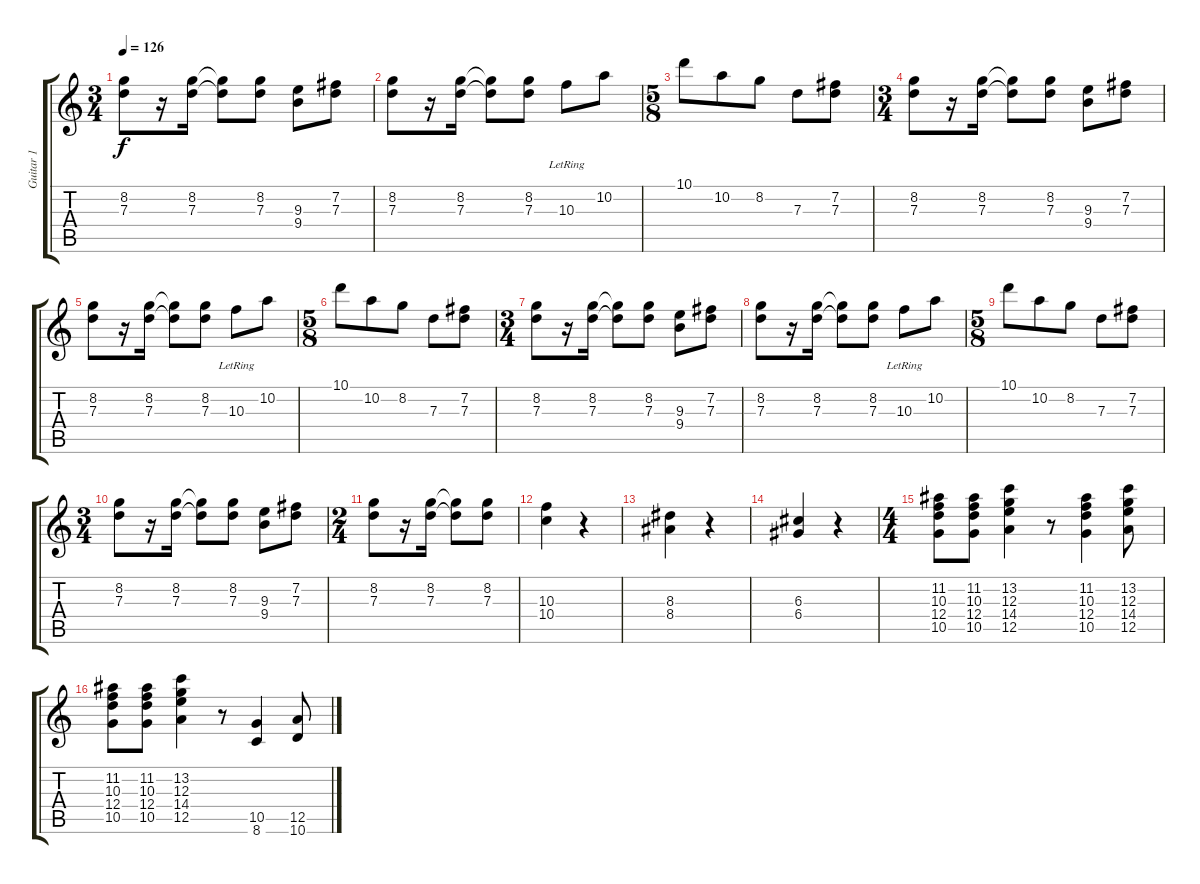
\track ("Guitar 1" "Guitar 1") {instrument overdrivenguitar}
\staff {score tabs}
\tuning (E4 B3 G3 D3 A2 E2) {hide}
\ts (3 4)
\tempo 126
\clef g2
\ks c
(8.2 7.3).8{dy f} r.16 (8.2 7.3).16 (8.2{t} 7.3{t}).8 (8.2 7.3).8 (9.3 9.4).8 (7.2 7.3).8 |
(8.2 7.3).8 r.16 (8.2 7.3).16 (8.2{t} 7.3{t}).8 (8.2 7.3).8 10.3{lr}.8 10.2.8 |
\ts (5 8)
10.1.8 10.2.8 8.2.8 7.3.8 (7.2 7.3).8 |
\ts (3 4)
(8.2 7.3).8 r.16 (8.2 7.3).16 (8.2{t} 7.3{t}).8 (8.2 7.3).8 (9.3 9.4).8 (7.2 7.3).8 |
(8.2 7.3).8 r.16 (8.2 7.3).16 (8.2{t} 7.3{t}).8 (8.2 7.3).8 10.3{lr}.8 10.2.8 |
\ts (5 8)
10.1.8 10.2.8 8.2.8 7.3.8 (7.2 7.3).8 |
\ts (3 4)
(8.2 7.3).8 r.16 (8.2 7.3).16 (8.2{t} 7.3{t}).8 (8.2 7.3).8 (9.3 9.4).8 (7.2 7.3).8 |
(8.2 7.3).8 r.16 (8.2 7.3).16 (8.2{t} 7.3{t}).8 (8.2 7.3).8 10.3{lr}.8 10.2.8 |
\ts (5 8)
10.1.8 10.2.8 8.2.8 7.3.8 (7.2 7.3).8 |
\ts (3 4)
(8.2 7.3).8 r.16 (8.2 7.3).16 (8.2{t} 7.3{t}).8 (8.2 7.3).8 (9.3 9.4).8 (7.2 7.3).8 |
\ts (2 4)
(8.2 7.3).8 r.16 (8.2 7.3).16 (8.2{t} 7.3{t}).8 (8.2 7.3).8 |
(10.3 10.4).4 r.4 |
(8.3 8.4).4 r.4 |
(6.3 6.4).4 r.4 |
\ts (4 4)
(11.2 10.3 12.4 10.5).8 (11.2 10.3 12.4 10.5).8 (13.2 12.3 14.4 12.5).4 r.8 (11.2 10.3 12.4 10.5).4 (13.2 12.3 14.4 12.5).8 |
(11.2 10.3 12.4 10.5).8 (11.2 10.3 12.4 10.5).8 (13.2 12.3 14.4 12.5).4 r.8 (10.5 8.6).4 (12.5 10.6).8
